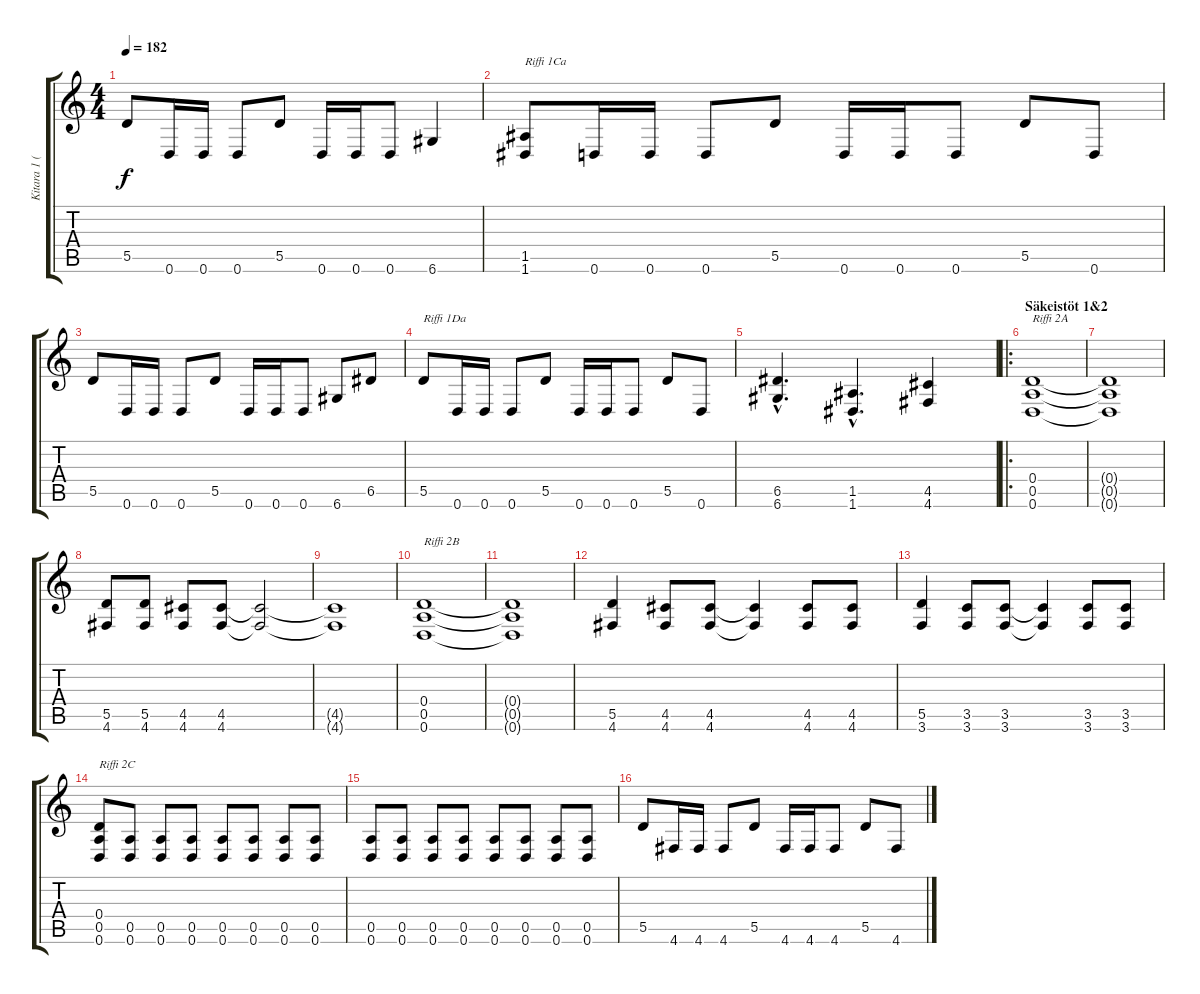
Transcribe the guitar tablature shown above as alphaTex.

\track ("Kitara 1 (Kuisma)" "Kitara 1 (") {instrument distortionguitar}
\staff {score tabs}
\tuning (E4 B3 G3 D3 A2 D2) {hide}
\ts (4 4)
\tempo 182
\clef g2
\ks c
5.5.8{dy f} 0.6.16 0.6.16 0.6.8 5.5.8 0.6.16 0.6.16 0.6.8 6.6.4 |
(1.5 1.6).8{txt "Riffi 1Ca"} 0.6.16 0.6.16 0.6.8 5.5.8 0.6.16 0.6.16 0.6.8 5.5.8 0.6.8 |
5.5.8 0.6.16 0.6.16 0.6.8 5.5.8 0.6.16 0.6.16 0.6.8 6.6.8 6.5.8 |
5.5.8{txt "Riffi 1Da"} 0.6.16 0.6.16 0.6.8 5.5.8 0.6.16 0.6.16 0.6.8 5.5.8 0.6.8 |
(6.5{hac} 6.6{hac}).4{d} (1.5{hac} 1.6{hac}).4{d} (4.5 4.6).4 |
\ro
\section ("" "Säkeistöt 1&2")
(0.4 0.5 0.6).1{txt "Riffi 2A"} |
(0.4{t} 0.5{t} 0.6{t}).1 |
(5.5 4.6).8 (5.5 4.6).8 (4.5 4.6).8 (4.5 4.6).8 (4.5{t} 4.6{t}).2 |
(4.5{t} 4.6{t}).1 |
(0.4 0.5 0.6).1{txt "Riffi 2B"} |
(0.4{t} 0.5{t} 0.6{t}).1 |
(5.5 4.6).4 (4.5 4.6).8 (4.5 4.6).8 (4.5{t} 4.6{t}).4 (4.5 4.6).8 (4.5 4.6).8 |
(5.5 3.6).4 (3.5 3.6).8 (3.5 3.6).8 (3.5{t} 3.6{t}).4 (3.5 3.6).8 (3.5 3.6).8 |
(0.4 0.5 0.6).8{txt "Riffi 2C"} (0.5 0.6).8 (0.5 0.6).8 (0.5 0.6).8 (0.5 0.6).8 (0.5 0.6).8 (0.5 0.6).8 (0.5 0.6).8 |
(0.5 0.6).8 (0.5 0.6).8 (0.5 0.6).8 (0.5 0.6).8 (0.5 0.6).8 (0.5 0.6).8 (0.5 0.6).8 (0.5 0.6).8 |
5.5.8 4.6.16 4.6.16 4.6.8 5.5.8 4.6.16 4.6.16 4.6.8 5.5.8 4.6.8
